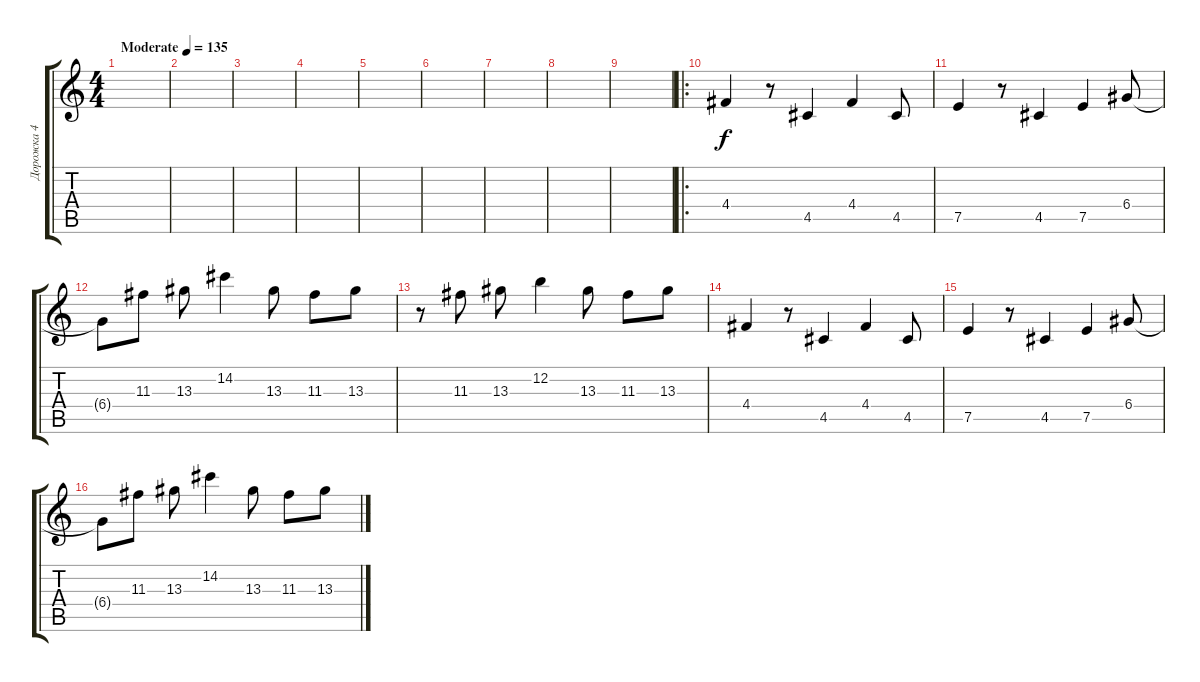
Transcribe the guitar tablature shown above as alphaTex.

\track ("Дорожка 4" "Дорожка 4") {instrument overdrivenguitar}
\staff {score tabs}
\tuning (E4 B3 G3 D3 A2 E2) {hide}
\ts (4 4)
\tempo (135 "Moderate")
\clef g2
\ks c
|
|
|
|
|
|
|
|
|
\ro
4.4.4 r.8 4.5.4 4.4.4 4.5.8 |
7.5.4 r.8 4.5.4 7.5.4 6.4.8 |
6.4{t}.8 11.3.8 13.3.8 14.2.4 13.3.8 11.3.8 13.3.8 |
r.8 11.3.8 13.3.8 12.2.4 13.3.8 11.3.8 13.3.8 |
4.4.4 r.8 4.5.4 4.4.4 4.5.8 |
7.5.4 r.8 4.5.4 7.5.4 6.4.8 |
6.4{t}.8 11.3.8 13.3.8 14.2.4 13.3.8 11.3.8 13.3.8
